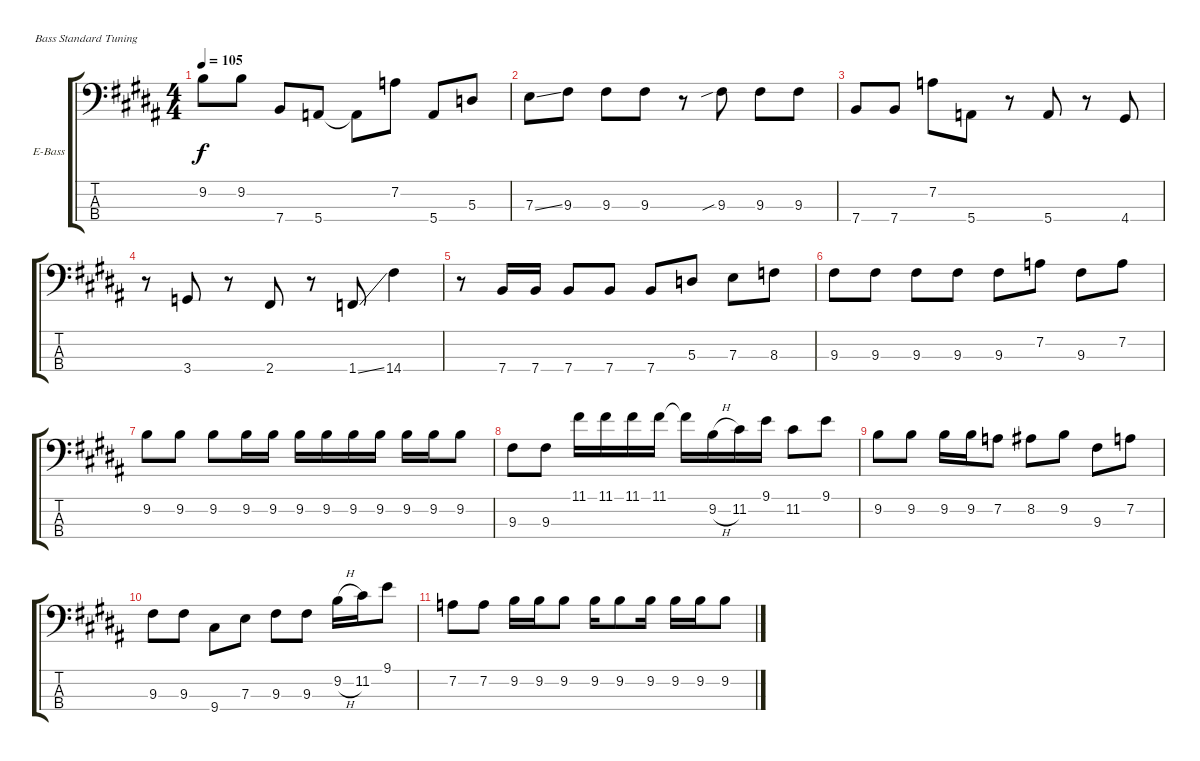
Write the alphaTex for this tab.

\defaultSystemsLayout 4
\bracketExtendMode groupsimilarinstruments
\firstSystemTrackNameOrientation horizontal
\otherSystemsTrackNameOrientation horizontal
\track ("Paul McCartney" "E-Bass") {instrument electricbassfinger}
\staff {score tabs}
\tuning (G2 D2 A1 E1)
\ts (4 4)
\tempo 105
\clef f4
\ks b
9.2.8{dy f} 9.2.8 7.4.8 5.4.8 5.4{t}.8 7.2.8 5.4.8 5.3.8 |
7.3{ss}.8 9.3.8 9.3.8 9.3.8 r.8 9.3{sib}.8 9.3.8 9.3.8 |
7.4.8 7.4.8 7.2.8 5.4.8 r.8 5.4.8 r.8 4.4.8 |
r.8 3.4.8 r.8 2.4.8 r.8 1.4{ss}.8 14.4.4 |
r.8 7.4.16 7.4.16 7.4.8 7.4.8 7.4.8 5.3.8 7.3.8 8.3.8 |
9.3.8 9.3.8 9.3.8 9.3.8 9.3.8 7.2.8 9.3.8 7.2.8 |
9.2.8 9.2.8 9.2.8 9.2.16 9.2.16 9.2.16 9.2.16 9.2.16 9.2.16 9.2.16 9.2.16 9.2.8 |
9.3.8 9.3.8 11.1.16 11.1.16 11.1.16 11.1.16 11.1{t}.16 9.2{h}.16 11.2.16 9.1.16 11.2.8 9.1.8 |
9.2.8 9.2.8 9.2.16 9.2.16 7.2.8 8.2.8 9.2.8 9.3.8 7.2.8 |
9.3.8 9.3.8 9.4.8 7.3.8 9.3.8 9.3.8 9.2{h}.16 11.2.16 9.1.8 |
7.2.8 7.2.8 9.2.16 9.2.16 9.2.8 9.2.16 9.2.8 9.2.16 9.2.16 9.2.16 9.2.8
